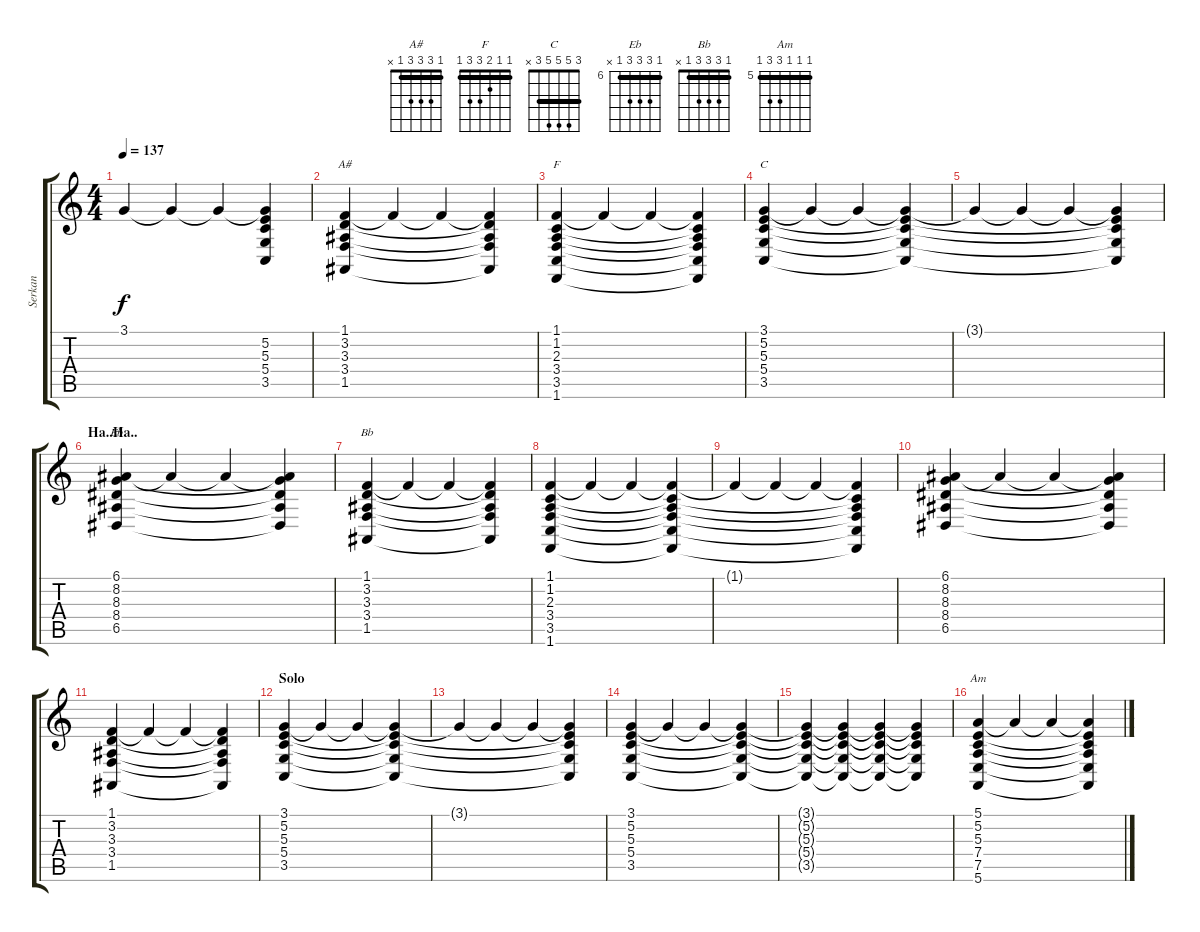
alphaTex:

\track ("Serkan" "Serkan") {instrument rockorgan}
\staff {score tabs}
\tuning (E4 B3 G3 D3 A2 E2) {hide}
\chord ("A#" 1 3 3 3 1 x) {barre 1}
\chord ("F" 1 1 2 3 3 1) {barre 1}
\chord ("C" 3 5 5 5 3 x) {barre 3}
\chord ("Eb" 6 8 8 8 6 x) {firstfret 6 barre 6}
\chord ("Bb" 1 3 3 3 1 x) {barre 1}
\chord ("Am" 5 5 5 7 7 5) {firstfret 5 barre 5}
\ts (4 4)
\tempo 137
\clef g2
\ks c
3.1{t}.4{dy f} 3.1{t}.4 3.1{t}.4 (3.1{t} 5.2{t} 5.3{t} 5.4{t} 3.5{t}).4 |
(1.1 3.2 3.3 3.4 1.5).4{ch "A#"} 1.1{t}.4 1.1{t}.4 (1.1{t} 3.2{t} 3.3{t} 3.4{t} 1.5{t}).4 |
(1.1 1.2 2.3 3.4 3.5 1.6).4{ch "F"} 1.1{t}.4 1.1{t}.4 (1.1{t} 1.2{t} 2.3{t} 3.4{t} 3.5{t} 1.6{t}).4 |
(3.1 5.2 5.3 5.4 3.5).4{ch "C"} 3.1{t}.4 3.1{t}.4 (3.1{t} 5.2{t} 5.3{t} 5.4{t} 3.5{t}).4 |
3.1{t}.4 3.1{t}.4 3.1{t}.4 (3.1{t} 5.2{t} 5.3{t} 5.4{t} 3.5{t}).4 |
\section ("" "Ha..Ha..")
(6.1 8.2 8.3 8.4 6.5).4{ch "Eb"} 6.1{t}.4 6.1{t}.4 (6.1{t} 8.2{t} 8.3{t} 8.4{t} 6.5{t}).4 |
(1.1 3.2 3.3 3.4 1.5).4{ch "Bb"} 1.1{t}.4 1.1{t}.4 (1.1{t} 3.2{t} 3.3{t} 3.4{t} 1.5{t}).4 |
(1.1 1.2 2.3 3.4 3.5 1.6).4 1.1{t}.4 1.1{t}.4 (1.1{t} 1.2{t} 2.3{t} 3.4{t} 3.5{t} 1.6{t}).4 |
1.1{t}.4 1.1{t}.4 1.1{t}.4 (1.1{t} 1.2{t} 2.3{t} 3.4{t} 3.5{t} 1.6{t}).4 |
(6.1 8.2 8.3 8.4 6.5).4 6.1{t}.4 6.1{t}.4 (6.1{t} 8.2{t} 8.3{t} 8.4{t} 6.5{t}).4 |
(1.1 3.2 3.3 3.4 1.5).4 1.1{t}.4 1.1{t}.4 (1.1{t} 3.2{t} 3.3{t} 3.4{t} 1.5{t}).4 |
\section ("" "Solo")
(3.1 5.2 5.3 5.4 3.5).4 3.1{t}.4 3.1{t}.4 (3.1{t} 5.2{t} 5.3{t} 5.4{t} 3.5{t}).4 |
3.1{t}.4 3.1{t}.4 3.1{t}.4 (3.1{t} 5.2{t} 5.3{t} 5.4{t} 3.5{t}).4 |
(3.1 5.2 5.3 5.4 3.5).4 3.1{t}.4 3.1{t}.4 (3.1{t} 5.2{t} 5.3{t} 5.4{t} 3.5{t}).4 |
(3.1{t} 5.2{t} 5.3{t} 5.4{t} 3.5{t}).4 (3.1{t} 5.2{t} 5.3{t} 5.4{t} 3.5{t}).4 (3.1{t} 5.2{t} 5.3{t} 5.4{t} 3.5{t}).4 (3.1{t} 5.2{t} 5.3{t} 5.4{t} 3.5{t}).4 |
(5.1 5.2 5.3 7.4 7.5 5.6).4{ch "Am"} 5.1{t}.4 5.1{t}.4 (5.1{t} 5.2{t} 5.3{t} 7.4{t} 7.5{t} 5.6{t}).4
